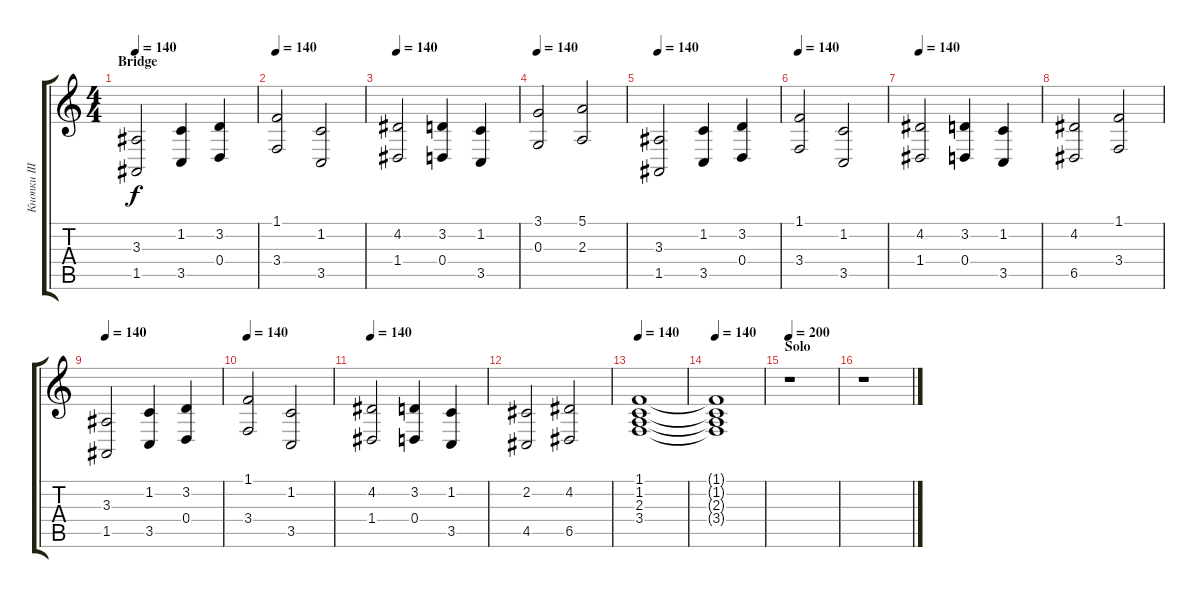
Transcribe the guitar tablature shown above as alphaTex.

\track ("Кнопки III" "Кнопки III") {instrument choiraahs}
\staff {score tabs}
\tuning (E4 B3 G3 D3 A2 E2) {hide}
\ts (4 4)
\section ("" "Bridge ")
\tempo 140
\clef g2
\ks c
(3.3 1.5).2{dy f} (1.2 3.5).4 (3.2 0.4).4 |
\tempo 140
(1.1 3.4).2 (1.2 3.5).2 |
\tempo 140
(4.2 1.4).2 (3.2 0.4).4 (1.2 3.5).4 |
\tempo 140
(3.1 0.3).2 (5.1 2.3).2 |
\tempo 140
(3.3 1.5).2 (1.2 3.5).4 (3.2 0.4).4 |
\tempo 140
(1.1 3.4).2 (1.2 3.5).2 |
\tempo 140
(4.2 1.4).2 (3.2 0.4).4 (1.2 3.5).4 |
(4.2 6.5).2 (1.1 3.4).2 |
\tempo 140
(3.3 1.5).2 (1.2 3.5).4 (3.2 0.4).4 |
\tempo 140
(1.1 3.4).2 (1.2 3.5).2 |
\tempo 140
(4.2 1.4).2 (3.2 0.4).4 (1.2 3.5).4 |
(2.2 4.5).2 (4.2 6.5).2 |
\tempo 140
(1.1 1.2 2.3 3.4).1 |
\tempo 140
(1.1{t} 1.2{t} 2.3{t} 3.4{t}).1 |
\section ("" "Solo")
\tempo 200
r.1 |
r.1
